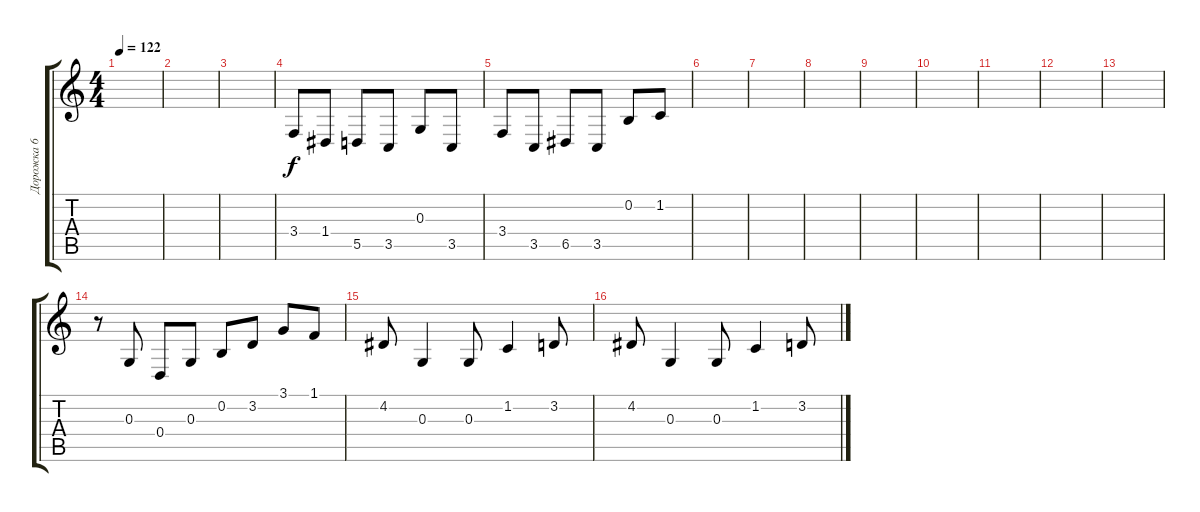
\track ("Дорожка 6" "Дорожка 6") {instrument acousticgrandpiano}
\staff {score tabs}
\tuning (E4 B3 G3 D3 A2 E2) {hide}
\ts (4 4)
\tempo 122
\clef g2
\ks c
|
|
|
3.4.8 1.4.8 5.5.8 3.5.8 0.3.8 3.5.8 |
3.4.8 3.5.8 6.5.8 3.5.8 0.2.8 1.2.8 |
|
|
|
|
|
|
|
|
r.8 0.3.8 0.4.8 0.3.8 0.2.8 3.2.8 3.1.8 1.1.8 |
4.2.8 0.3.4 0.3.8 1.2.4 3.2.8 |
4.2.8 0.3.4 0.3.8 1.2.4 3.2.8
